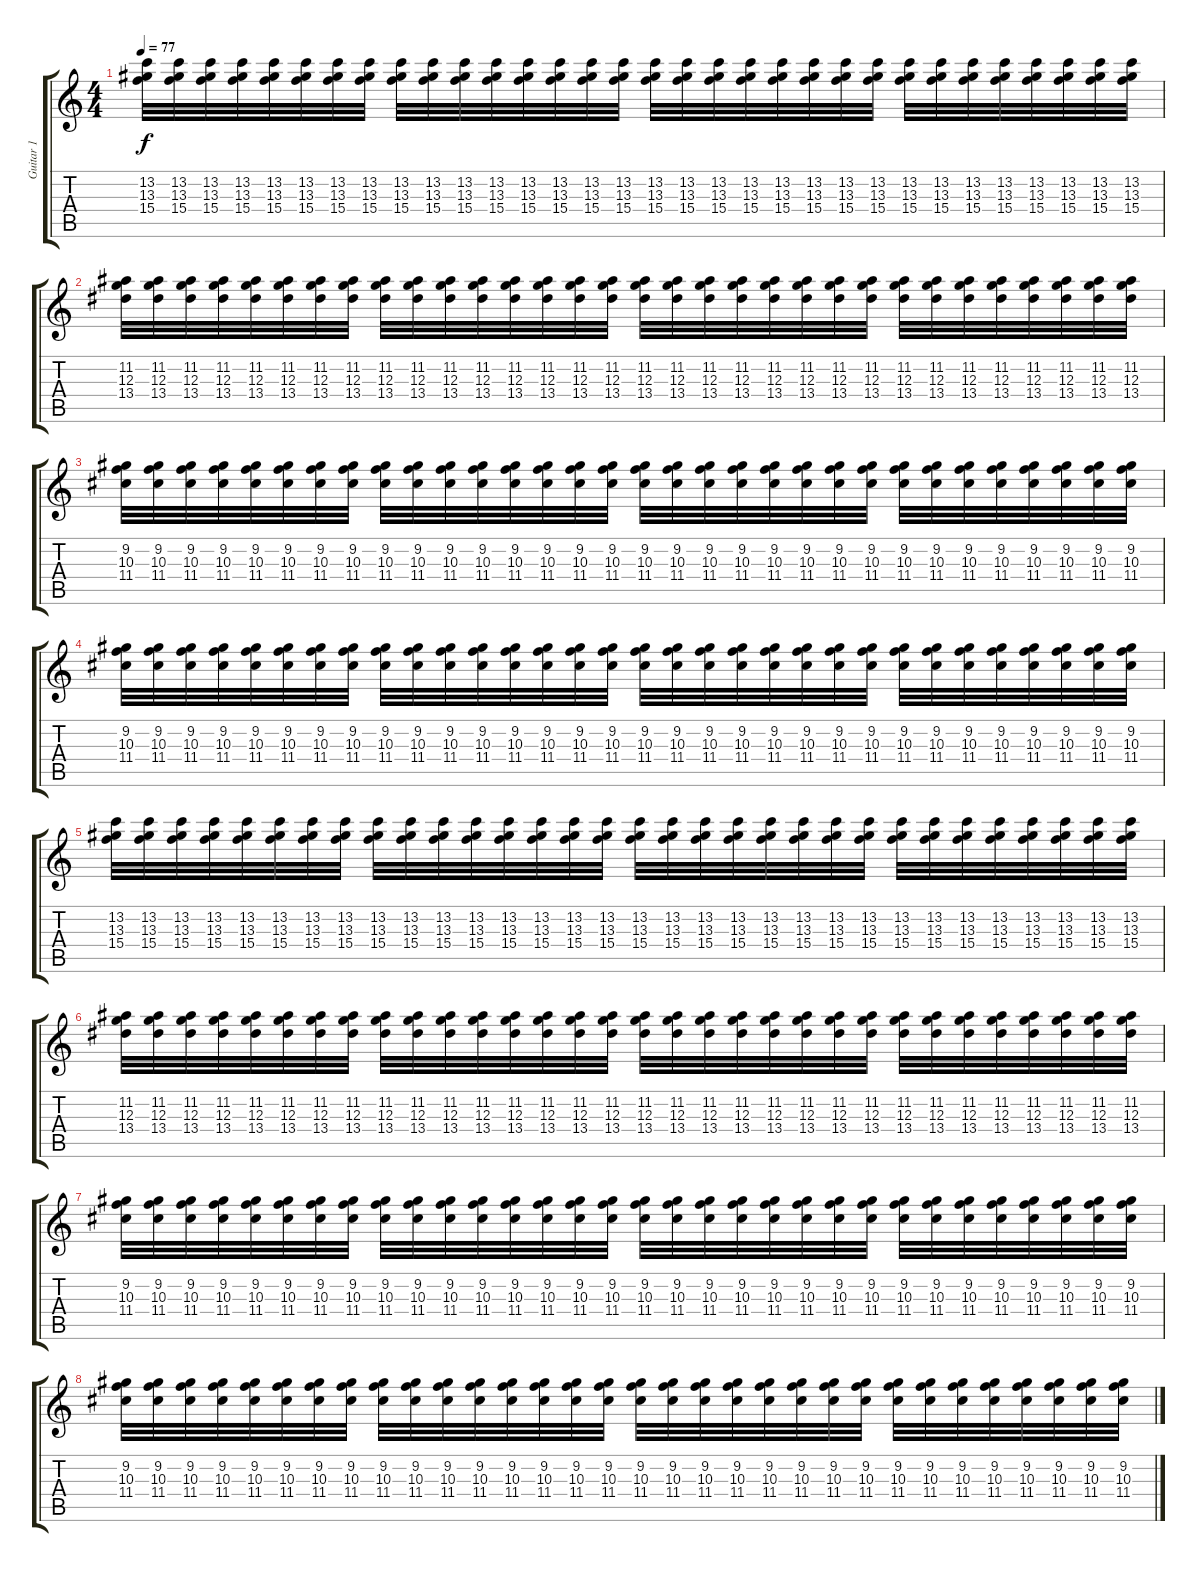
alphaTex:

\track ("Guitar 1" "Guitar 1") {instrument electricguitarclean}
\staff {score tabs}
\tuning (E4 B3 G3 D3 A2 E2) {hide}
\ts (4 4)
\tempo 77
\clef g2
\ks c
(13.2 13.3 15.4).32{dy f} (13.2 13.3 15.4).32 (13.2 13.3 15.4).32 (13.2 13.3 15.4).32 (13.2 13.3 15.4).32 (13.2 13.3 15.4).32 (13.2 13.3 15.4).32 (13.2 13.3 15.4).32 (13.2 13.3 15.4).32 (13.2 13.3 15.4).32 (13.2 13.3 15.4).32 (13.2 13.3 15.4).32 (13.2 13.3 15.4).32 (13.2 13.3 15.4).32 (13.2 13.3 15.4).32 (13.2 13.3 15.4).32 (13.2 13.3 15.4).32 (13.2 13.3 15.4).32 (13.2 13.3 15.4).32 (13.2 13.3 15.4).32 (13.2 13.3 15.4).32 (13.2 13.3 15.4).32 (13.2 13.3 15.4).32 (13.2 13.3 15.4).32 (13.2 13.3 15.4).32 (13.2 13.3 15.4).32 (13.2 13.3 15.4).32 (13.2 13.3 15.4).32 (13.2 13.3 15.4).32 (13.2 13.3 15.4).32 (13.2 13.3 15.4).32 (13.2 13.3 15.4).32 |
(11.2 12.3 13.4).32 (11.2 12.3 13.4).32 (11.2 12.3 13.4).32 (11.2 12.3 13.4).32 (11.2 12.3 13.4).32 (11.2 12.3 13.4).32 (11.2 12.3 13.4).32 (11.2 12.3 13.4).32 (11.2 12.3 13.4).32 (11.2 12.3 13.4).32 (11.2 12.3 13.4).32 (11.2 12.3 13.4).32 (11.2 12.3 13.4).32 (11.2 12.3 13.4).32 (11.2 12.3 13.4).32 (11.2 12.3 13.4).32 (11.2 12.3 13.4).32 (11.2 12.3 13.4).32 (11.2 12.3 13.4).32 (11.2 12.3 13.4).32 (11.2 12.3 13.4).32 (11.2 12.3 13.4).32 (11.2 12.3 13.4).32 (11.2 12.3 13.4).32 (11.2 12.3 13.4).32 (11.2 12.3 13.4).32 (11.2 12.3 13.4).32 (11.2 12.3 13.4).32 (11.2 12.3 13.4).32 (11.2 12.3 13.4).32 (11.2 12.3 13.4).32 (11.2 12.3 13.4).32 |
(9.2 10.3 11.4).32 (9.2 10.3 11.4).32 (9.2 10.3 11.4).32 (9.2 10.3 11.4).32 (9.2 10.3 11.4).32 (9.2 10.3 11.4).32 (9.2 10.3 11.4).32 (9.2 10.3 11.4).32 (9.2 10.3 11.4).32 (9.2 10.3 11.4).32 (9.2 10.3 11.4).32 (9.2 10.3 11.4).32 (9.2 10.3 11.4).32 (9.2 10.3 11.4).32 (9.2 10.3 11.4).32 (9.2 10.3 11.4).32 (9.2 10.3 11.4).32 (9.2 10.3 11.4).32 (9.2 10.3 11.4).32 (9.2 10.3 11.4).32 (9.2 10.3 11.4).32 (9.2 10.3 11.4).32 (9.2 10.3 11.4).32 (9.2 10.3 11.4).32 (9.2 10.3 11.4).32 (9.2 10.3 11.4).32 (9.2 10.3 11.4).32 (9.2 10.3 11.4).32 (9.2 10.3 11.4).32 (9.2 10.3 11.4).32 (9.2 10.3 11.4).32 (9.2 10.3 11.4).32 |
(9.2 10.3 11.4).32 (9.2 10.3 11.4).32 (9.2 10.3 11.4).32 (9.2 10.3 11.4).32 (9.2 10.3 11.4).32 (9.2 10.3 11.4).32 (9.2 10.3 11.4).32 (9.2 10.3 11.4).32 (9.2 10.3 11.4).32 (9.2 10.3 11.4).32 (9.2 10.3 11.4).32 (9.2 10.3 11.4).32 (9.2 10.3 11.4).32 (9.2 10.3 11.4).32 (9.2 10.3 11.4).32 (9.2 10.3 11.4).32 (9.2 10.3 11.4).32 (9.2 10.3 11.4).32 (9.2 10.3 11.4).32 (9.2 10.3 11.4).32 (9.2 10.3 11.4).32 (9.2 10.3 11.4).32 (9.2 10.3 11.4).32 (9.2 10.3 11.4).32 (9.2 10.3 11.4).32 (9.2 10.3 11.4).32 (9.2 10.3 11.4).32 (9.2 10.3 11.4).32 (9.2 10.3 11.4).32 (9.2 10.3 11.4).32 (9.2 10.3 11.4).32 (9.2 10.3 11.4).32 |
(13.2 13.3 15.4).32 (13.2 13.3 15.4).32 (13.2 13.3 15.4).32 (13.2 13.3 15.4).32 (13.2 13.3 15.4).32 (13.2 13.3 15.4).32 (13.2 13.3 15.4).32 (13.2 13.3 15.4).32 (13.2 13.3 15.4).32 (13.2 13.3 15.4).32 (13.2 13.3 15.4).32 (13.2 13.3 15.4).32 (13.2 13.3 15.4).32 (13.2 13.3 15.4).32 (13.2 13.3 15.4).32 (13.2 13.3 15.4).32 (13.2 13.3 15.4).32 (13.2 13.3 15.4).32 (13.2 13.3 15.4).32 (13.2 13.3 15.4).32 (13.2 13.3 15.4).32 (13.2 13.3 15.4).32 (13.2 13.3 15.4).32 (13.2 13.3 15.4).32 (13.2 13.3 15.4).32 (13.2 13.3 15.4).32 (13.2 13.3 15.4).32 (13.2 13.3 15.4).32 (13.2 13.3 15.4).32 (13.2 13.3 15.4).32 (13.2 13.3 15.4).32 (13.2 13.3 15.4).32 |
(11.2 12.3 13.4).32 (11.2 12.3 13.4).32 (11.2 12.3 13.4).32 (11.2 12.3 13.4).32 (11.2 12.3 13.4).32 (11.2 12.3 13.4).32 (11.2 12.3 13.4).32 (11.2 12.3 13.4).32 (11.2 12.3 13.4).32 (11.2 12.3 13.4).32 (11.2 12.3 13.4).32 (11.2 12.3 13.4).32 (11.2 12.3 13.4).32 (11.2 12.3 13.4).32 (11.2 12.3 13.4).32 (11.2 12.3 13.4).32 (11.2 12.3 13.4).32 (11.2 12.3 13.4).32 (11.2 12.3 13.4).32 (11.2 12.3 13.4).32 (11.2 12.3 13.4).32 (11.2 12.3 13.4).32 (11.2 12.3 13.4).32 (11.2 12.3 13.4).32 (11.2 12.3 13.4).32 (11.2 12.3 13.4).32 (11.2 12.3 13.4).32 (11.2 12.3 13.4).32 (11.2 12.3 13.4).32 (11.2 12.3 13.4).32 (11.2 12.3 13.4).32 (11.2 12.3 13.4).32 |
(9.2 10.3 11.4).32 (9.2 10.3 11.4).32 (9.2 10.3 11.4).32 (9.2 10.3 11.4).32 (9.2 10.3 11.4).32 (9.2 10.3 11.4).32 (9.2 10.3 11.4).32 (9.2 10.3 11.4).32 (9.2 10.3 11.4).32 (9.2 10.3 11.4).32 (9.2 10.3 11.4).32 (9.2 10.3 11.4).32 (9.2 10.3 11.4).32 (9.2 10.3 11.4).32 (9.2 10.3 11.4).32 (9.2 10.3 11.4).32 (9.2 10.3 11.4).32 (9.2 10.3 11.4).32 (9.2 10.3 11.4).32 (9.2 10.3 11.4).32 (9.2 10.3 11.4).32 (9.2 10.3 11.4).32 (9.2 10.3 11.4).32 (9.2 10.3 11.4).32 (9.2 10.3 11.4).32 (9.2 10.3 11.4).32 (9.2 10.3 11.4).32 (9.2 10.3 11.4).32 (9.2 10.3 11.4).32 (9.2 10.3 11.4).32 (9.2 10.3 11.4).32 (9.2 10.3 11.4).32 |
(9.2 10.3 11.4).32 (9.2 10.3 11.4).32 (9.2 10.3 11.4).32 (9.2 10.3 11.4).32 (9.2 10.3 11.4).32 (9.2 10.3 11.4).32 (9.2 10.3 11.4).32 (9.2 10.3 11.4).32 (9.2 10.3 11.4).32 (9.2 10.3 11.4).32 (9.2 10.3 11.4).32 (9.2 10.3 11.4).32 (9.2 10.3 11.4).32 (9.2 10.3 11.4).32 (9.2 10.3 11.4).32 (9.2 10.3 11.4).32 (9.2 10.3 11.4).32 (9.2 10.3 11.4).32 (9.2 10.3 11.4).32 (9.2 10.3 11.4).32 (9.2 10.3 11.4).32 (9.2 10.3 11.4).32 (9.2 10.3 11.4).32 (9.2 10.3 11.4).32 (9.2 10.3 11.4).32 (9.2 10.3 11.4).32 (9.2 10.3 11.4).32 (9.2 10.3 11.4).32 (9.2 10.3 11.4).32 (9.2 10.3 11.4).32 (9.2 10.3 11.4).32 (9.2 10.3 11.4).32
